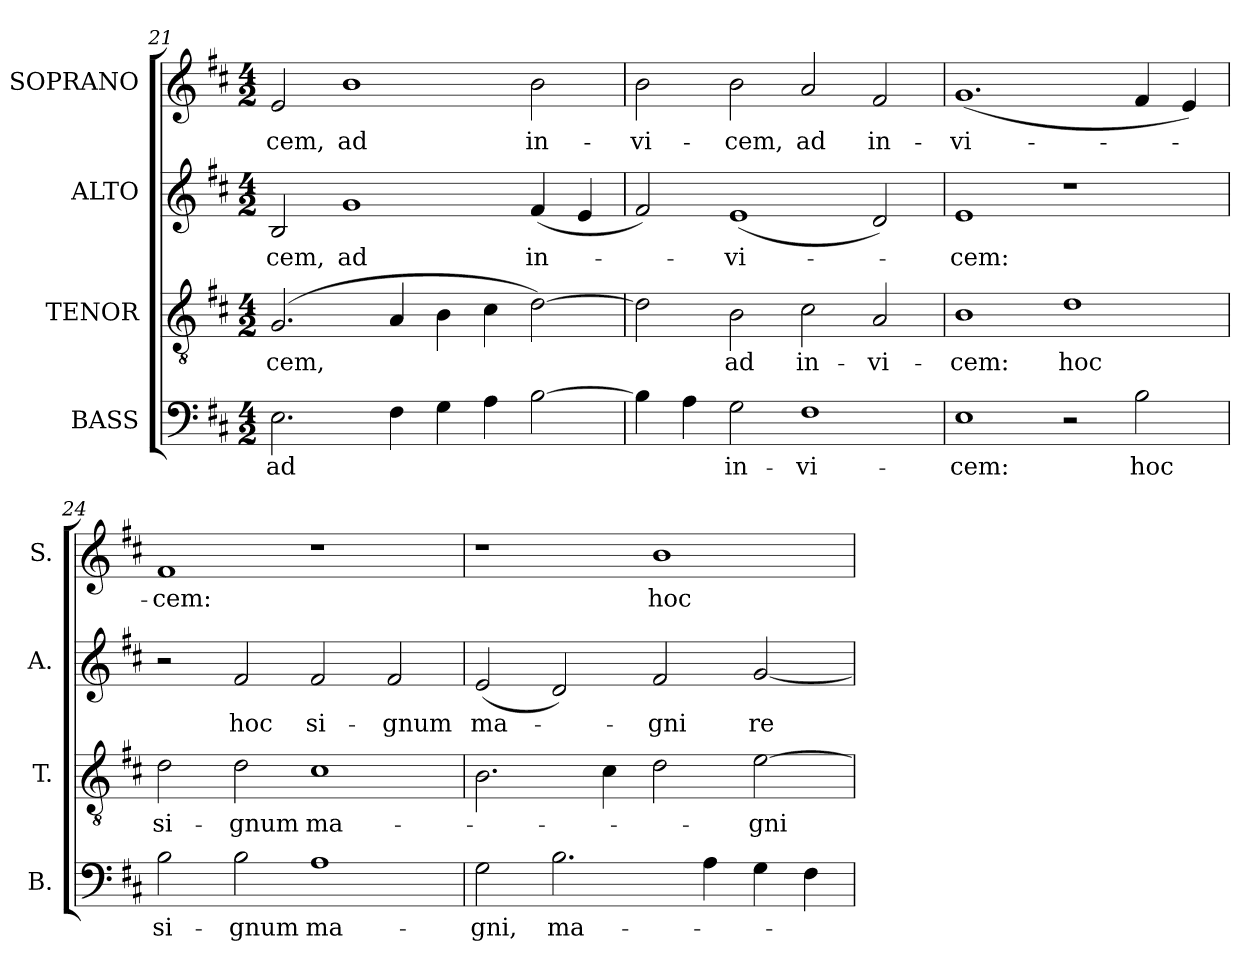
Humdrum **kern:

**kern	**text	**kern	**text	**kern	**text	**kern	**text
*part4	*part4	*part3	*part3	*part2	*part2	*part1	*part1
*staff4	*staff4	*staff3	*staff3	*staff2	*staff2	*staff1	*staff1
*I"BASS	*	*I"TENOR	*	*I"ALTO	*	*I"SOPRANO	*
*I'B.	*	*I'T.	*	*I'A.	*	*I'S.	*
*clefF4	*	*clefGv2	*	*clefG2	*	*clefG2	*
*	*	*ITrd7c12	*	*	*	*	*
*k[f#c#]	*	*k[f#c#]	*	*k[f#c#]	*	*k[f#c#]	*
*D:	*	*D:	*	*D:	*	*D:	*
*M4/2	*	*M4/2	*	*M4/2	*	*M4/2	*
=21	=21	=21	=21	=21	=21	=21	=21
!	!LO:LY:b:color=#000000	!	!	!	!	!	!
!	!	!	!LO:LY:b:color=#000000	!	!	!	!
!	!	!	!	!	!LO:LY:b:color=#000000	!	!
!	!	!	!	!	!	!	!LO:LY:b:color=#000000
2.Ei\	ad	(2.GGi/	-cem,	2Bi/	-cem,	2ei/	-cem,
!	!	!	!	!	!LO:LY:b:color=#000000	!	!
!	!	!	!	!	!	!	!LO:LY:b:color=#000000
.	.	.	.	1gi	ad	1bi	ad
4F#i\	.	4AAi/	.	.	.	.	.
4Gi\	.	4BBi\	.	.	.	.	.
4Ai\	.	4C#i\	.	.	.	.	.
!	!	!	!	!	!LO:LY:b:color=#000000	!	!
!	!	!	!	!	!	!	!LO:LY:b:color=#000000
[2Bi\	.	[2Di\)	.	(4f#i/	in-	2bi\	in-
.	.	.	.	4ei/	.	.	.
=22	=22	=22	=22	=22	=22	=22	=22
!	!	!	!	!	!	!	!LO:LY:b:color=#000000
4Bi\]	.	2Di\]	.	2f#i/)	.	2bi\	-vi-
4Ai\	.	.	.	.	.	.	.
!	!LO:LY:b:color=#000000	!	!	!	!	!	!
!	!	!	!LO:LY:b:color=#000000	!	!	!	!
!	!	!	!	!	!LO:LY:b:color=#000000	!	!
!	!	!	!	!	!	!	!LO:LY:b:color=#000000
2Gi\	in-	2BBi\	ad	(1ei	-vi-	2bi\	-cem,
!	!LO:LY:b:color=#000000	!	!	!	!	!	!
!	!	!	!LO:LY:b:color=#000000	!	!	!	!
!	!	!	!	!	!	!	!LO:LY:b:color=#000000
1F#i	-vi-	2C#i\	in-	.	.	2ai/	ad
!	!	!	!LO:LY:b:color=#000000	!	!	!	!
!	!	!	!	!	!	!	!LO:LY:b:color=#000000
.	.	2AAi/	-vi-	2di/)	.	2f#i/	in-
=23	=23	=23	=23	=23	=23	=23	=23
!	!LO:LY:b:color=#000000	!	!	!	!	!	!
!	!	!	!LO:LY:b:color=#000000	!	!	!	!
!	!	!	!	!	!LO:LY:b:color=#000000	!	!
!	!	!	!	!	!	!	!LO:LY:b:color=#000000
1Ei	-cem:	1BBi	-cem:	1ei	-cem:	(1.gi	-vi-
!	!	!	!LO:LY:b:color=#000000	!	!	!	!
2r	.	1Di	hoc	1r	.	.	.
!	!LO:LY:b:color=#000000	!	!	!	!	!	!
2Bi\	hoc	.	.	.	.	4f#i/	.
.	.	.	.	.	.	4ei/)	.
=24	=24	=24	=24	=24	=24	=24	=24
!	!LO:LY:b:color=#000000	!	!	!	!	!	!
!	!	!	!LO:LY:b:color=#000000	!	!	!	!
!	!	!	!	!	!	!	!LO:LY:b:color=#000000
2Bi\	si-	2Di\	si-	2r	.	1f#i	-cem:
!	!LO:LY:b:color=#000000	!	!	!	!	!	!
!	!	!	!LO:LY:b:color=#000000	!	!	!	!
!	!	!	!	!	!LO:LY:b:color=#000000	!	!
2Bi\	-gnum	2Di\	-gnum	2f#i/	hoc	.	.
!	!LO:LY:b:color=#000000	!	!	!	!	!	!
!	!	!	!LO:LY:b:color=#000000	!	!	!	!
!	!	!	!	!	!LO:LY:b:color=#000000	!	!
1Ai	ma-	1C#i	ma-	2f#i/	si-	1r	.
!	!	!	!	!	!LO:LY:b:color=#000000	!	!
.	.	.	.	2f#i/	-gnum	.	.
!!LO:LB:g=z
=25	=25	=25	=25	=25	=25	=25	=25
!	!LO:LY:b:color=#000000	!	!	!	!	!	!
!	!	!	!	!	!LO:LY:b:color=#000000	!	!
2Gi\	-gni,	2.BBi\	.	(2ei/	ma-	1r	.
!	!LO:LY:b:color=#000000	!	!	!	!	!	!
2.Bi\	ma-	.	.	2di/)	.	.	.
.	.	4C#i\	.	.	.	.	.
!	!	!	!	!	!LO:LY:b:color=#000000	!	!
!	!	!	!	!	!	!	!LO:LY:b:color=#000000
.	.	2Di\	.	2f#i/	-gni	1bi	hoc
4Ai\	.	.	.	.	.	.	.
!	!	!	!LO:LY:b:color=#000000	!	!	!	!
!	!	!	!	!	!LO:LY:b:color=#000000	!	!
4Gi\	.	[2Ei\	-gni	[2gi/	re-	.	.
4F#i\	.	.	.	.	.	.	.
=	=	=	=	=	=	=	=
*-	*-	*-	*-	*-	*-	*-	*-
